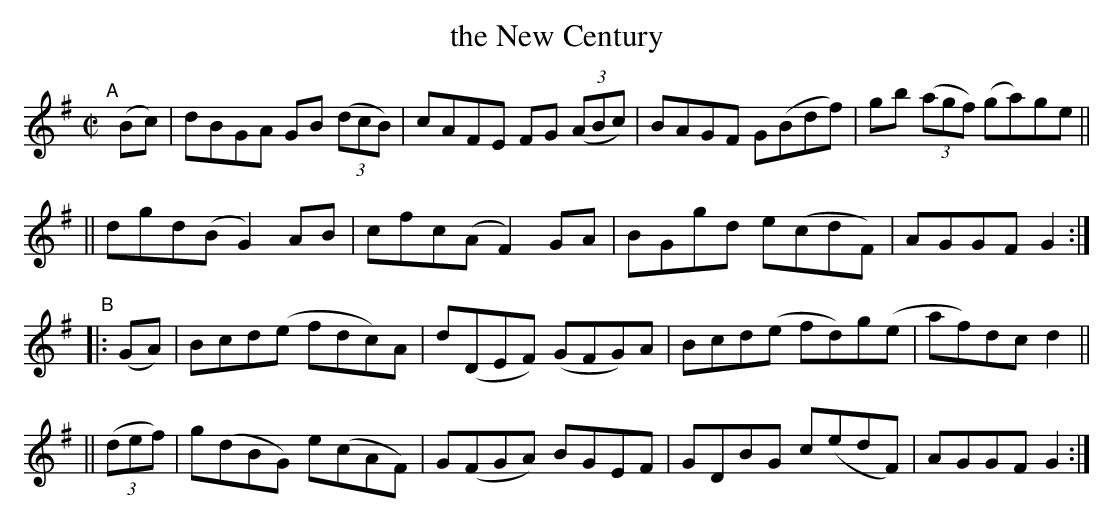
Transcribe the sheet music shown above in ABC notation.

X:1
T: the New Century
M: C|
L: 1/8
K: G
"^A"[|]\
(Bc) | dBGA GB (3(dcB) | cAFE FG (3(ABc) | BAGF G(Bdf) | gb (3(agf) (ga)ge ||
|| dgd(B G2)AB | cfc(A F2)GA | BGgd e(cdF) | AGGF G2 :|
"^B"\
|: (GA) | Bcd(e fdc)A | d(DEF) (GFG)A | Bcd(e fd)g(e | af)dc d2 ||
|| (3(def) | g(dBG) e(cAF) | G(FGA) BGEF | GDBG c(edF) | AGGF G2 :|
